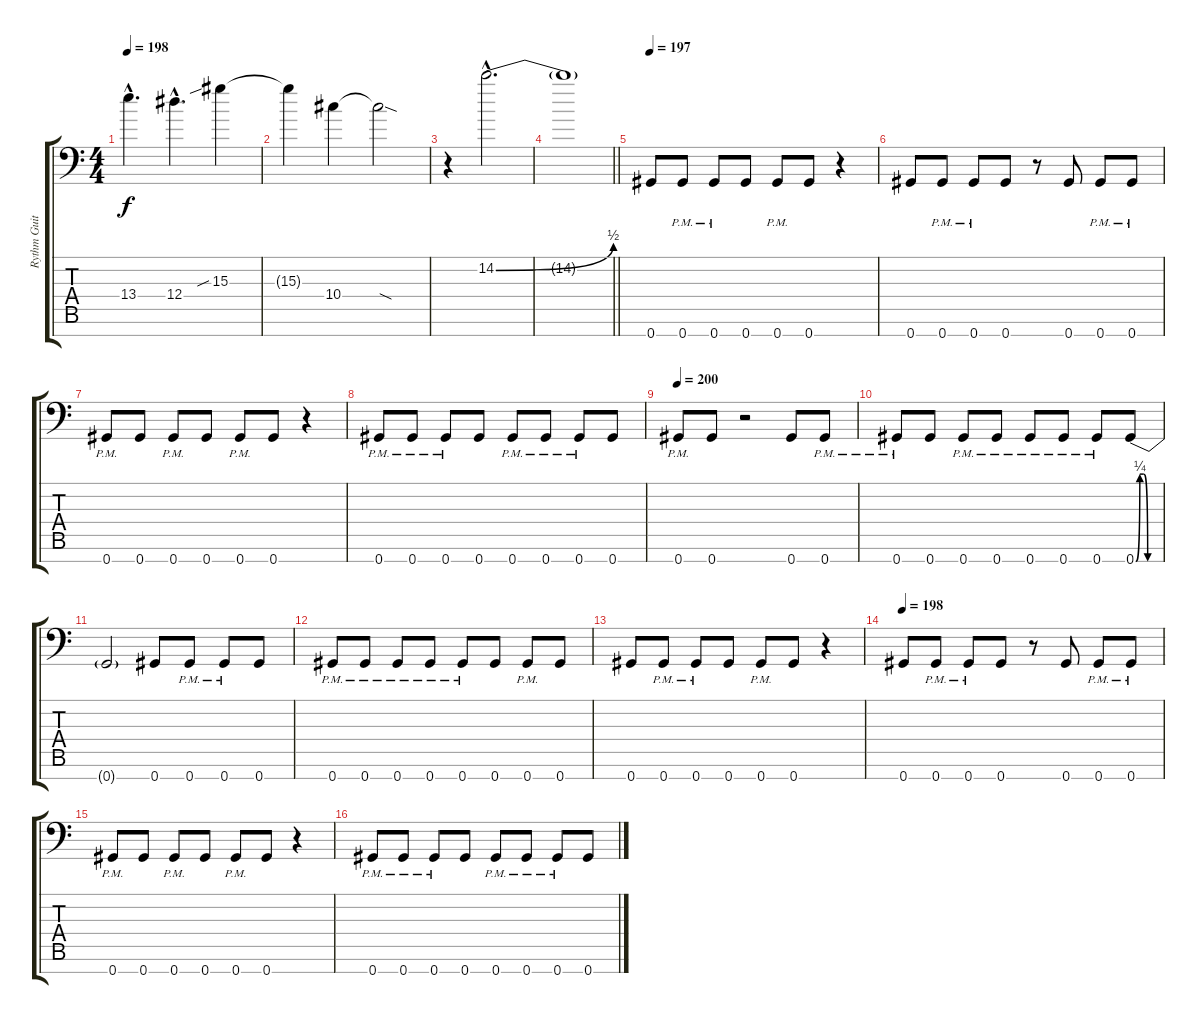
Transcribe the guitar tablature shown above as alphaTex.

\track ("Rythm Guitar #1" "Rythm Guit") {instrument distortionguitar}
\staff {score tabs}
\tuning (Eb4 Bb3 F3 Eb3 Bb2 F2 Ab1) {hide}
\ts (4 4)
\tempo 198
\clef f4
\ks c
13.4{hac}.4{d dy f volume 13} 12.4{hac}.4{d} 15.3{sib}.4 |
15.3{t}.4 10.4.4 10.4{sod t}.2 |
r.4 14.2{be (bend 0 0 60 2) hac}.2{d} |
\barLineRight lightlight
14.2{t}.1 |
\section ("" "")
\tempo 197
0.7.8 0.7{pm}.8 0.7{pm}.8 0.7.8 0.7{pm}.8 0.7.8 r.4 |
0.7.8 0.7{pm}.8 0.7{pm}.8 0.7.8 r.8 0.7.8 0.7{pm}.8 0.7{pm}.8 |
0.7{pm}.8 0.7.8 0.7{pm}.8 0.7.8 0.7{pm}.8 0.7.8 r.4 |
0.7{pm}.8 0.7{pm}.8 0.7{pm}.8 0.7.8 0.7{pm}.8 0.7{pm}.8 0.7{pm}.8 0.7.8 |
\tempo 200
0.7{pm}.8 0.7.8 r.2 0.7.8 0.7{pm}.8 |
0.7{pm}.8 0.7.8 0.7{pm}.8 0.7{pm}.8 0.7{pm}.8 0.7{pm}.8 0.7{pm}.8 0.7{be (custom 0 0 10 1 20 1 30 0 60 0)}.8 |
0.7{t}.2 0.7.8 0.7{pm}.8 0.7{pm}.8 0.7.8 |
0.7{pm}.8 0.7{pm}.8 0.7{pm}.8 0.7{pm}.8 0.7{pm}.8 0.7.8 0.7{pm}.8 0.7.8 |
0.7.8 0.7{pm}.8 0.7{pm}.8 0.7.8 0.7{pm}.8 0.7.8 r.4 |
\tempo 198
0.7.8 0.7{pm}.8 0.7{pm}.8 0.7.8 r.8 0.7.8 0.7{pm}.8 0.7{pm}.8 |
0.7{pm}.8 0.7.8 0.7{pm}.8 0.7.8 0.7{pm}.8 0.7.8 r.4 |
0.7{pm}.8 0.7{pm}.8 0.7{pm}.8 0.7.8 0.7{pm}.8 0.7{pm}.8 0.7{pm}.8 0.7.8
